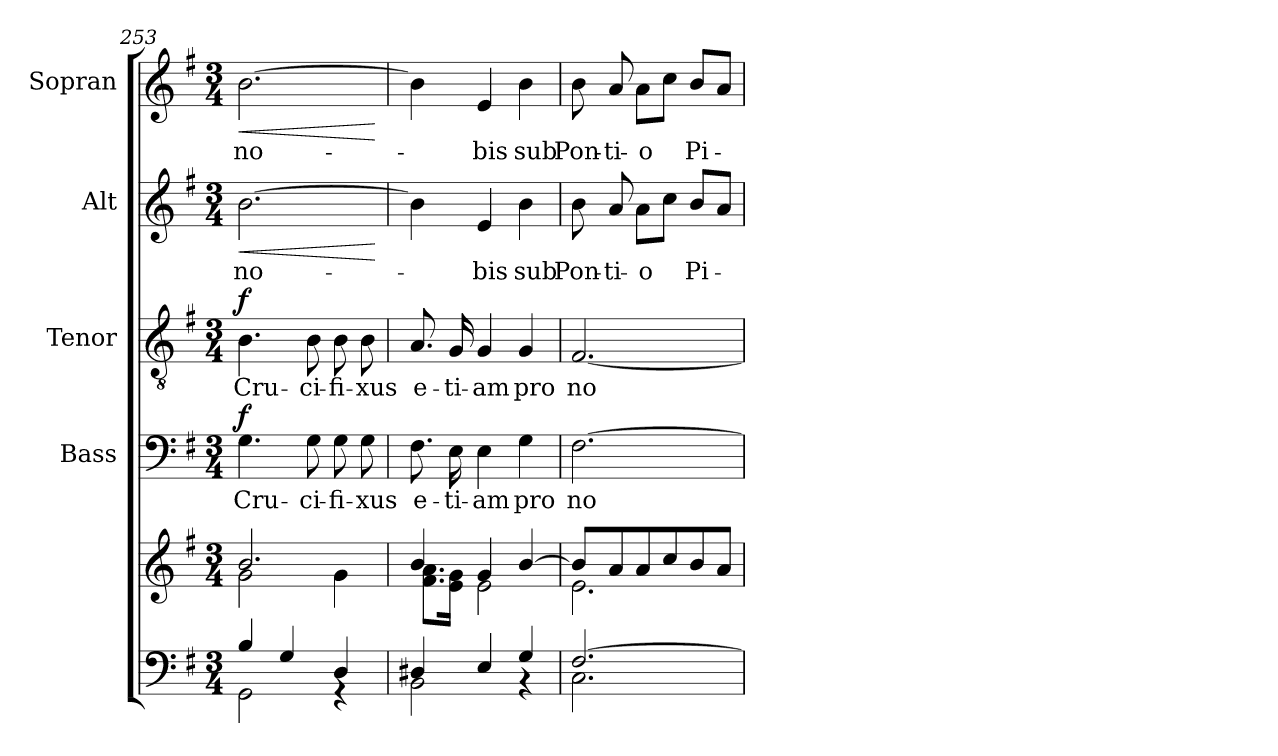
**kern	**kern	**kern	**text	**dynam	**kern	**text	**dynam	**kern	**text	**dynam	**kern	**text	**dynam
*part5	*part5	*part4	*part4	*part4	*part3	*part3	*part3	*part2	*part2	*part2	*part1	*part1	*part1
*staff6	*staff5	*staff4	*staff4	*staff4	*staff3	*staff3	*staff3	*staff2	*staff2	*staff2	*staff1	*staff1	*staff1
*	*	*I"Bass	*	*	*I"Tenor	*	*	*I"Alt	*	*	*I"Sopran	*	*
*	*	*I'B.	*	*	*I'T.	*	*	*I'A.	*	*	*I'S.	*	*
*clefF4	*clefG2	*clefF4	*	*	*clefGv2	*	*	*clefG2	*	*	*clefG2	*	*
*k[f#]	*k[f#]	*k[f#]	*	*	*k[f#]	*	*	*k[f#]	*	*	*k[f#]	*	*
*G:	*G:	*G:	*	*	*G:	*	*	*G:	*	*	*G:	*	*
*M3/4	*M3/4	*M3/4	*	*	*M3/4	*	*	*M3/4	*	*	*M3/4	*	*
=253	=253	=253	=253	=253	=253	=253	=253	=253	=253	=253	=253	=253	=253
*^	*^	*	*	*	*	*	*	*	*	*	*	*	*
!	!	!	!	!	!LO:LY:b	!LO:DY:a	!	!LO:LY:b	!LO:DY:a	!	!LO:LY:b	!LO:HP:b	!	!LO:LY:b	!LO:HP:b
4B/	2GG\	2.b/	2g\	4.G\	Cru-	f	4.B\	Cru-	f	[2.b\	no-	<	[2.b\	no-	<
4G/	.	.	.	.	.	.	.	.	.	.	.	.	.	.	.
!	!	!	!	!	!LO:LY:b	!	!	!LO:LY:b	!	!	!	!	!	!	!
.	.	.	.	8G\	-ci-	.	8B\	-ci-	.	.	.	.	.	.	.
!	!	!	!	!	!LO:LY:b	!	!	!LO:LY:b	!	!	!	!	!	!	!
4D/	4rFF	.	4g\	8G\	-fi-	.	8B\	-fi-	.	.	.	.	.	.	.
!	!	!	!	!	!LO:LY:b	!	!	!LO:LY:b	!	!	!	!	!	!	!
.	.	.	.	8G\	-xus	.	8B\	-xus	.	.	.	.	.	.	.
*v	*v	*	*	*	*	*	*	*	*	*	*	*	*	*	*
*	*v	*v	*	*	*	*	*	*	*	*	*	*	*	*
.	.	.	.	.	.	.	.	.	.	[	.	.	[
=254	=254	=254	=254	=254	=254	=254	=254	=254	=254	=254	=254	=254	=254
*^	*^	*	*	*	*	*	*	*	*	*	*	*	*
!	!	!	!	!	!LO:LY:b	!	!	!LO:LY:b	!	!	!	!	!	!	!
4D#X/	2BB\	4b/	8.f#\ 8.a\L	8.F#\	e-	.	8.A/	e-	.	4b\]	.	.	4b\]	.	.
!	!	!	!	!	!LO:LY:b	!	!	!LO:LY:b	!	!	!	!	!	!	!
.	.	.	16e\ 16g\Jk	16E\	-ti-	.	16G/	-ti-	.	.	.	.	.	.	.
!	!	!	!	!	!LO:LY:b	!	!	!LO:LY:b	!	!	!LO:LY:b	!	!	!LO:LY:b	!
4E/	.	4g/	2e\	4E\	-am	.	4G/	-am	.	4e/	-bis	.	4e/	-bis	.
!	!	!	!	!	!LO:LY:b	!	!	!LO:LY:b	!	!	!LO:LY:b	!	!	!LO:LY:b	!
4G/	4rAA	[>4b/	.	4G\	pro	.	4G/	pro	.	4b\	sub	.	4b\	sub	.
=255	=255	=255	=255	=255	=255	=255	=255	=255	=255	=255	=255	=255	=255	=255	=255
!	!	!	!	!	!LO:LY:b	!	!	!LO:LY:b	!	!	!LO:LY:b	!	!	!LO:LY:b	!
[>2.F#/	2.C\	8b/L]	2.e\	[2.F#\	no-	.	[2.F#/	no-	.	8b\	Pon-	.	8b\	Pon-	.
!	!	!	!	!	!	!	!	!	!	!	!LO:LY:b	!	!	!LO:LY:b	!
.	.	8a/	.	.	.	.	.	.	.	8a/	-ti-	.	8a/	-ti-	.
!	!	!	!	!	!	!	!	!	!	!	!LO:LY:b	!	!	!LO:LY:b	!
.	.	8a/	.	.	.	.	.	.	.	8a\L	-o	.	8a\L	-o	.
.	.	8cc/	.	.	.	.	.	.	.	8cc\J	.	.	8cc\J	.	.
!	!	!	!	!	!	!	!	!	!	!	!LO:LY:b	!	!	!LO:LY:b	!
.	.	8b/	.	.	.	.	.	.	.	8b/L	Pi-	.	8b/L	Pi-	.
.	.	8a/J	.	.	.	.	.	.	.	8a/J	.	.	8a/J	.	.
*v	*v	*	*	*	*	*	*	*	*	*	*	*	*	*	*
*	*v	*v	*	*	*	*	*	*	*	*	*	*	*	*
=	=	=	=	=	=	=	=	=	=	=	=	=	=
*-	*-	*-	*-	*-	*-	*-	*-	*-	*-	*-	*-	*-	*-
